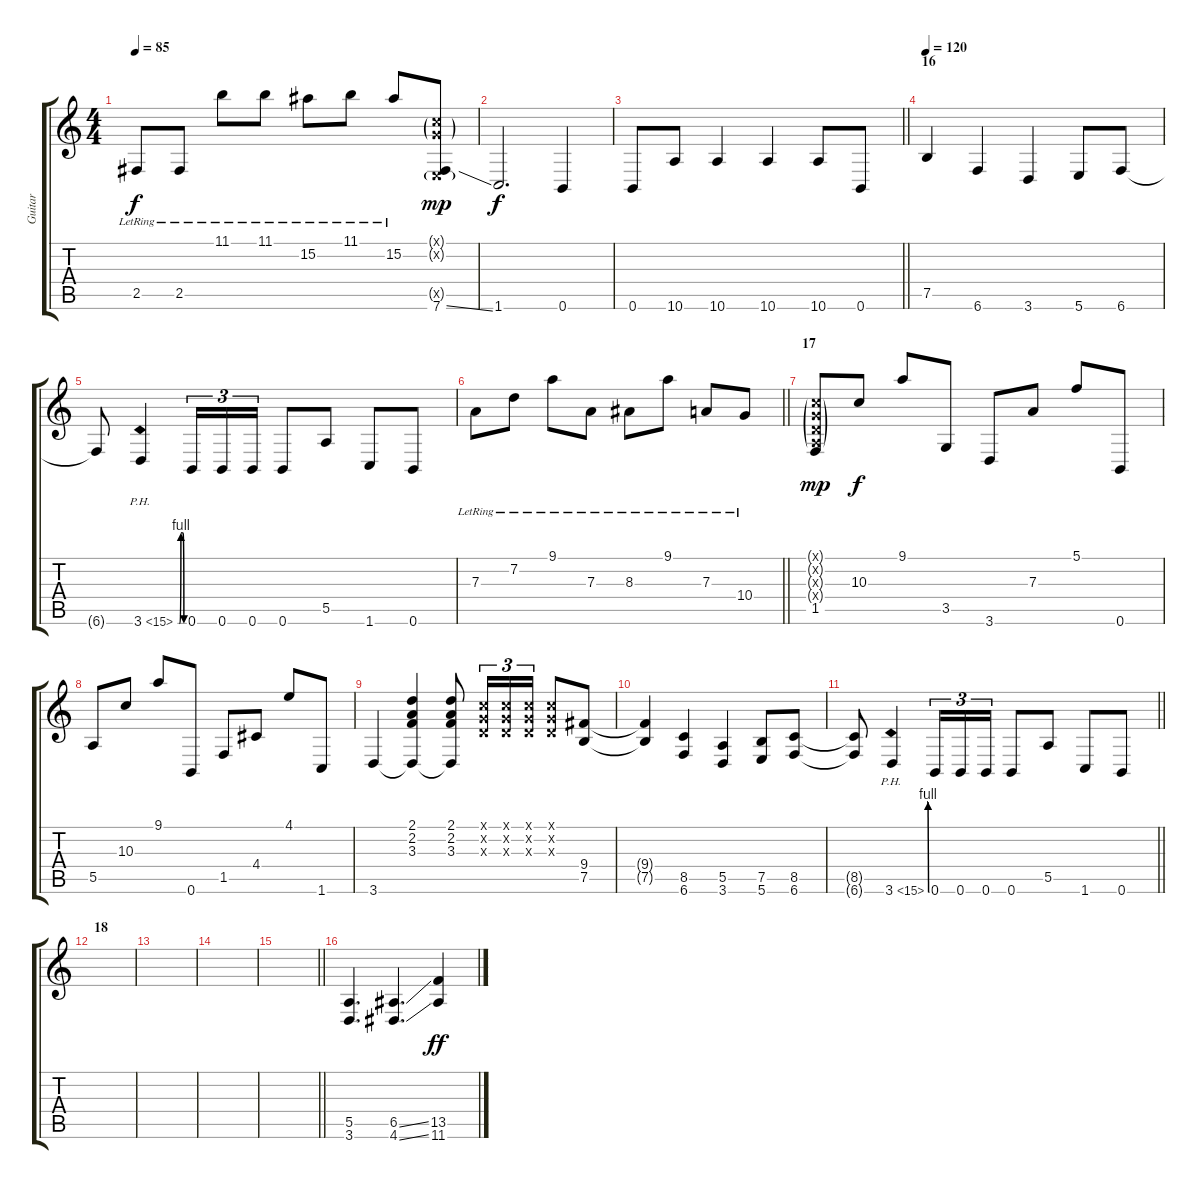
\track ("Guitar" "Guitar") {instrument distortionguitar}
\staff {score tabs}
\tuning (C4 G3 D3 A2 E2 B1) {hide}
\ts (4 4)
\tempo 85
\clef g2
\ks c
2.5{lr}.8{dy f} 2.5{lr}.8 11.1{lr}.8 11.1{lr}.8 15.2{lr}.8 11.1{lr}.8 15.2{lr}.8 (0.1{g x} 0.2{g x} 0.5{g x} 7.6{ss}).8{dy mp} |
1.6.2{d dy f} 0.6.4 |
\barLineRight lightlight
0.6.8 10.6.8 10.6.4 10.6.4 10.6.8 0.6.8 |
\section ("" "16")
\tempo 120
7.5.4 6.6.4 3.6.4 5.6.8 6.6.8 |
6.6{t}.8 3.6{be (custom 0 0 15 0 30 4 50 4 60 0) ph 12}.4 0.6.16{tu (3 2)} 0.6.16{tu (3 2)} 0.6.16{tu (3 2)} 0.6.8 5.5.8 1.6.8 0.6.8 |
\barLineRight lightlight
7.3{lr}.8 7.2{lr}.8 9.1{lr}.8 7.3{lr}.8 8.3{lr}.8 9.1{lr}.8 7.3{lr}.8 10.4{lr}.8 |
\section ("" "17")
(0.1{g x} 0.2{g x} 0.3{g x} 0.4{g x} 1.5).8{dy mp} 10.3.8{dy f} 9.1.8 3.5.8 3.6.8 7.3.8 5.1.8 0.6.8 |
5.5.8 10.3.8 9.1.8 0.6.8 1.5.8 4.4.8 4.1.8 1.6.8 |
3.6.4 (2.1 2.2 3.3 3.6{t}).4 (2.1 2.2 3.3 3.6{t}).8 (0.1{x} 0.2{x} 0.3{x}).16{tu (3 2)} (0.1{x} 0.2{x} 0.3{x}).16{tu (3 2)} (0.1{x} 0.2{x} 0.3{x}).16{tu (3 2)} (0.1{x} 0.2{x} 0.3{x}).8 (9.4 7.5).8 |
(9.4{t} 7.5{t}).4 (8.5 6.6).4 (5.5 3.6).4 (7.5 5.6).8 (8.5 6.6).8 |
\barLineRight lightlight
(8.5{t} 6.6{t}).8 3.6{be (custom 0 0 15 0 30 4 60 4) ph 12}.4 0.6.16{tu (3 2)} 0.6.16{tu (3 2)} 0.6.16{tu (3 2)} 0.6.8 5.5.8 1.6.8 0.6.8 |
\section ("" "18")
|
|
|
\barLineRight lightlight
|
\section ("" "")
(5.5 3.6).4{d} (6.5{ss} 4.6{ss}).4{d} (13.5 11.6).4{dy ff}
